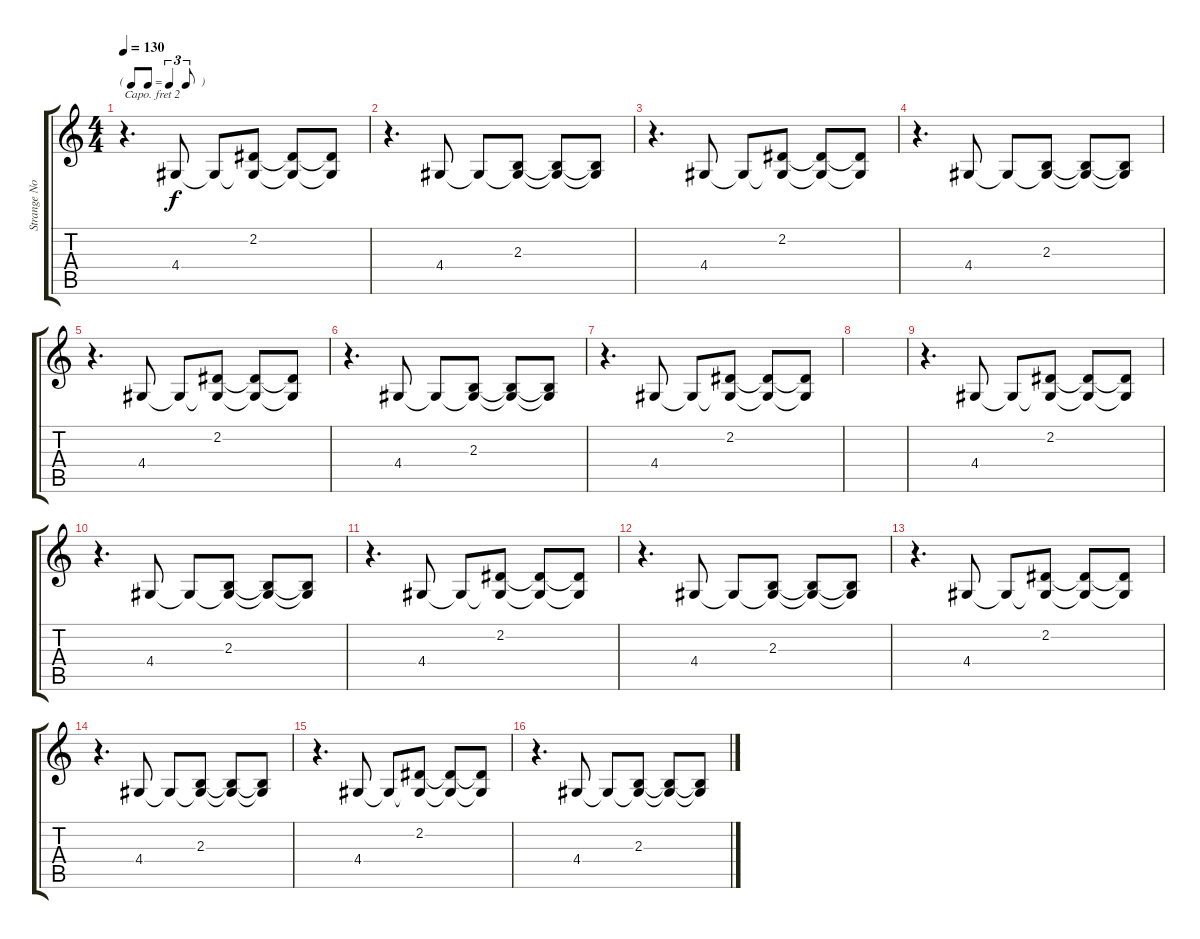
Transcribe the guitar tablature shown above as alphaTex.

\track ("Strange Noise (Andrew Fletcher)" "Strange No") {instrument pad1newage}
\staff {score tabs}
\capo 2
\tuning (E4 B3 G3 D3 A2 E2) {hide}
\ts (4 4)
\tf triplet8th
\tempo 130
\clef g2
\ks c
r.4{d dy f} 4.4.8 4.4{t}.8 (2.2 4.4{t}).8 (2.2{t} 4.4{t}).8 (2.2{t} 4.4{t}).8 |
r.4{d} 4.4.8 4.4{t}.8 (2.3 4.4{t}).8 (2.3{t} 4.4{t}).8 (2.3{t} 4.4{t}).8 |
r.4{d} 4.4.8 4.4{t}.8 (2.2 4.4{t}).8 (2.2{t} 4.4{t}).8 (2.2{t} 4.4{t}).8 |
r.4{d} 4.4.8 4.4{t}.8 (2.3 4.4{t}).8 (2.3{t} 4.4{t}).8 (2.3{t} 4.4{t}).8 |
r.4{d} 4.4.8 4.4{t}.8 (2.2 4.4{t}).8 (2.2{t} 4.4{t}).8 (2.2{t} 4.4{t}).8 |
r.4{d} 4.4.8 4.4{t}.8 (2.3 4.4{t}).8 (2.3{t} 4.4{t}).8 (2.3{t} 4.4{t}).8 |
r.4{d} 4.4.8 4.4{t}.8 (2.2 4.4{t}).8 (2.2{t} 4.4{t}).8 (2.2{t} 4.4{t}).8 |
|
r.4{d} 4.4.8 4.4{t}.8 (2.2 4.4{t}).8 (2.2{t} 4.4{t}).8 (2.2{t} 4.4{t}).8 |
r.4{d} 4.4.8 4.4{t}.8 (2.3 4.4{t}).8 (2.3{t} 4.4{t}).8 (2.3{t} 4.4{t}).8 |
r.4{d} 4.4.8 4.4{t}.8 (2.2 4.4{t}).8 (2.2{t} 4.4{t}).8 (2.2{t} 4.4{t}).8 |
r.4{d} 4.4.8 4.4{t}.8 (2.3 4.4{t}).8 (2.3{t} 4.4{t}).8 (2.3{t} 4.4{t}).8 |
r.4{d} 4.4.8 4.4{t}.8 (2.2 4.4{t}).8 (2.2{t} 4.4{t}).8 (2.2{t} 4.4{t}).8 |
r.4{d} 4.4.8 4.4{t}.8 (2.3 4.4{t}).8 (2.3{t} 4.4{t}).8 (2.3{t} 4.4{t}).8 |
r.4{d} 4.4.8 4.4{t}.8 (2.2 4.4{t}).8 (2.2{t} 4.4{t}).8 (2.2{t} 4.4{t}).8 |
r.4{d} 4.4.8 4.4{t}.8 (2.3 4.4{t}).8 (2.3{t} 4.4{t}).8 (2.3{t} 4.4{t}).8
